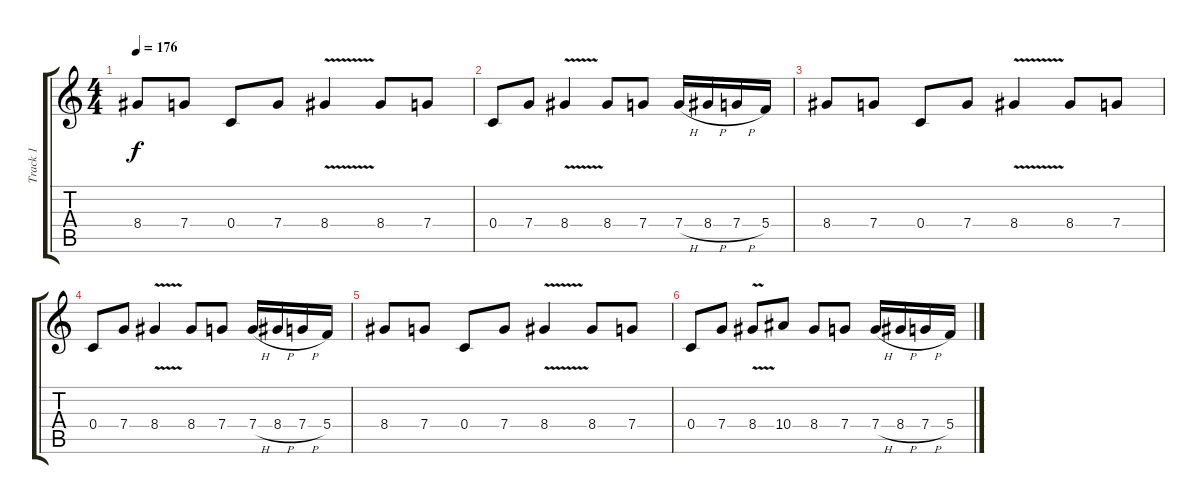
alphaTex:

\track ("Track 1" "Track 1") {instrument distortionguitar}
\staff {score tabs}
\tuning (D4 A3 F3 C3 G2 C2) {hide}
\ts (4 4)
\tempo 176
\clef g2
\ks c
8.4.8{dy f} 7.4.8 0.4.8 7.4.8 8.4{v}.4 8.4.8 7.4.8 |
0.4.8 7.4.8 8.4{v}.4 8.4.8 7.4.8 7.4{h}.16 8.4{h}.16 7.4{h}.16 5.4.16 |
8.4.8 7.4.8 0.4.8 7.4.8 8.4{v}.4 8.4.8 7.4.8 |
0.4.8 7.4.8 8.4{v}.4 8.4.8 7.4.8 7.4{h}.16 8.4{h}.16 7.4{h}.16 5.4.16 |
8.4.8 7.4.8 0.4.8 7.4.8 8.4{v}.4 8.4.8 7.4.8 |
0.4.8 7.4.8 8.4{v}.8 10.4.8 8.4.8 7.4.8 7.4{h}.16 8.4{h}.16 7.4{h}.16 5.4.16
